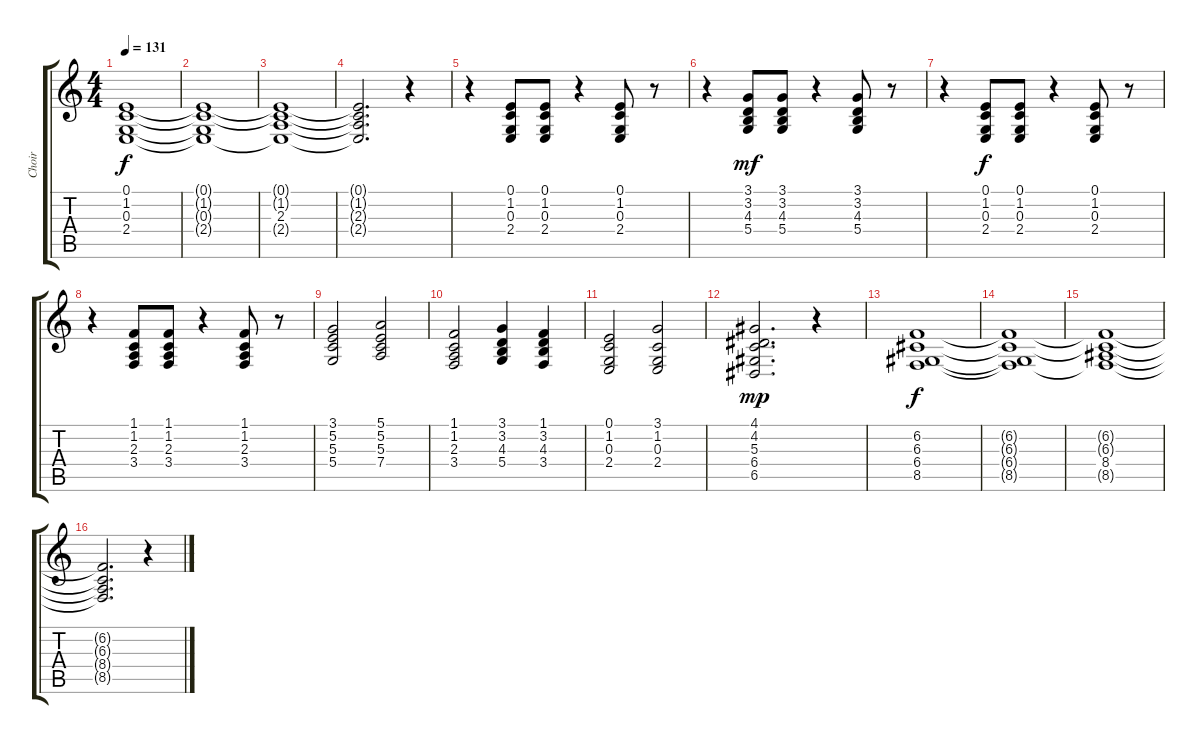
\track ("Choir" "Choir") {instrument choiraahs}
\staff {score tabs}
\tuning (E4 B3 G3 D3 A2 E2) {hide}
\ts (4 4)
\tempo 131
\clef g2
\ks c
(0.1 1.2 0.3 2.4).1{dy f} |
(0.1{t} 1.2{t} 0.3{t} 2.4{t}).1 |
(0.1{t} 1.2{t} 2.3 2.4{t}).1 |
(0.1{t} 1.2{t} 2.3{t} 2.4{t}).2{d} r.4 |
r.4 (0.1 1.2 0.3 2.4).8 (0.1 1.2 0.3 2.4).8 r.4 (0.1 1.2 0.3 2.4).8 r.8 |
r.4 (3.1 3.2 4.3 5.4).8{dy mf} (3.1 3.2 4.3 5.4).8 r.4 (3.1 3.2 4.3 5.4).8 r.8 |
r.4 (0.1 1.2 0.3 2.4).8{dy f} (0.1 1.2 0.3 2.4).8 r.4 (0.1 1.2 0.3 2.4).8 r.8 |
r.4 (1.1 1.2 2.3 3.4).8 (1.1 1.2 2.3 3.4).8 r.4 (1.1 1.2 2.3 3.4).8 r.8 |
(3.1 5.2 5.3 5.4).2 (5.1 5.2 5.3 7.4).2 |
(1.1 1.2 2.3 3.4).2 (3.1 3.2 4.3 5.4).4 (1.1 3.2 4.3 3.4).4 |
(0.1 1.2 0.3 2.4).2 (3.1 1.2 0.3 2.4).2 |
(4.1 4.2 5.3 6.4 6.5).2{d dy mp} r.4 |
(6.2 6.3 6.4 8.5).1{dy f} |
(6.2{t} 6.3{t} 6.4{t} 8.5{t}).1 |
(6.2{t} 6.3{t} 8.4 8.5{t}).1 |
(6.2{t} 6.3{t} 8.4{t} 8.5{t}).2{d} r.4
